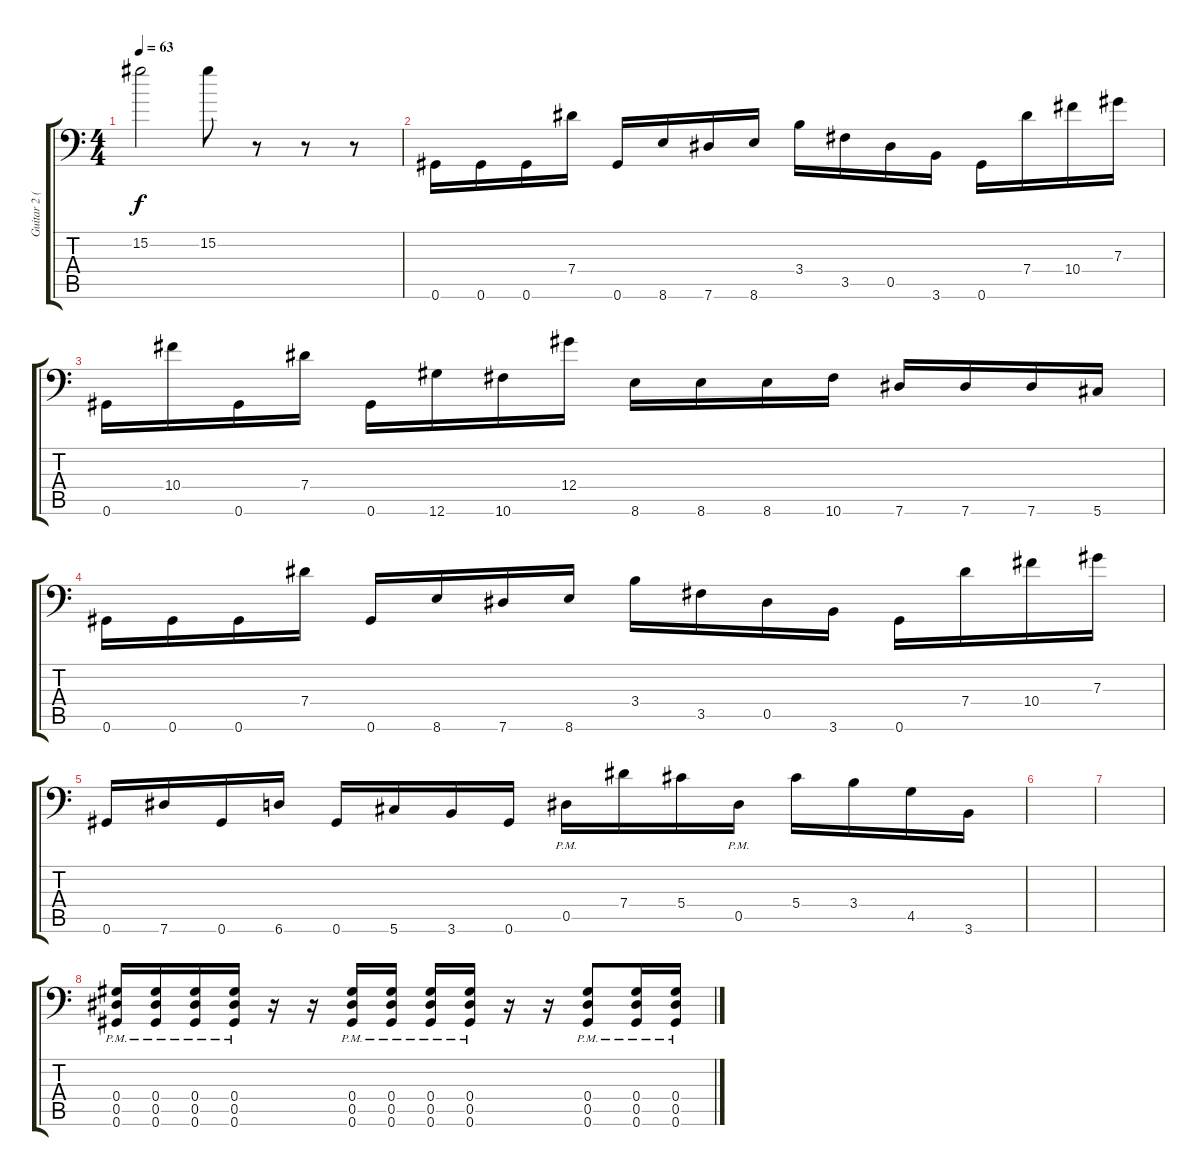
\track ("Guitar 2 (Drop G#)" "Guitar 2 (") {instrument distortionguitar}
\staff {score tabs}
\tuning (Bb3 F3 Db3 Ab2 Eb2 Ab1) {hide}
\ts (4 4)
\tempo 63
\clef f4
\ks c
15.2.2{dy f} 15.2.8 r.8 r.8 r.8 |
0.6.16 0.6.16 0.6.16 7.4.16 0.6.16 8.6.16 7.6.16 8.6.16 3.4.16 3.5.16 0.5.16 3.6.16 0.6.16 7.4.16 10.4.16 7.3.16 |
0.6.16 10.4.16 0.6.16 7.4.16 0.6.16 12.6.16 10.6.16 12.4.16 8.6.16 8.6.16 8.6.16 10.6.16 7.6.16 7.6.16 7.6.16 5.6.16 |
0.6.16 0.6.16 0.6.16 7.4.16 0.6.16 8.6.16 7.6.16 8.6.16 3.4.16 3.5.16 0.5.16 3.6.16 0.6.16 7.4.16 10.4.16 7.3.16 |
0.6.16 7.6.16 0.6.16 6.6.16 0.6.16 5.6.16 3.6.16 0.6.16 0.5{pm}.16 7.4.16 5.4.16 0.5{pm}.16 5.4.16 3.4.16 4.5.16 3.6.16 |
|
|
(0.4{pm} 0.5{pm} 0.6{pm}).16 (0.4{pm} 0.5{pm} 0.6{pm}).16 (0.4{pm} 0.5{pm} 0.6{pm}).16 (0.4{pm} 0.5{pm} 0.6{pm}).16 r.16 r.16 (0.4{pm} 0.5{pm} 0.6{pm}).16 (0.4{pm} 0.5{pm} 0.6{pm}).16 (0.4{pm} 0.5{pm} 0.6{pm}).16 (0.4{pm} 0.5{pm} 0.6{pm}).16 r.16 r.16 (0.4{pm} 0.5{pm} 0.6{pm}).8 (0.4{pm} 0.5{pm} 0.6{pm}).16 (0.4{pm} 0.5{pm} 0.6{pm}).16
